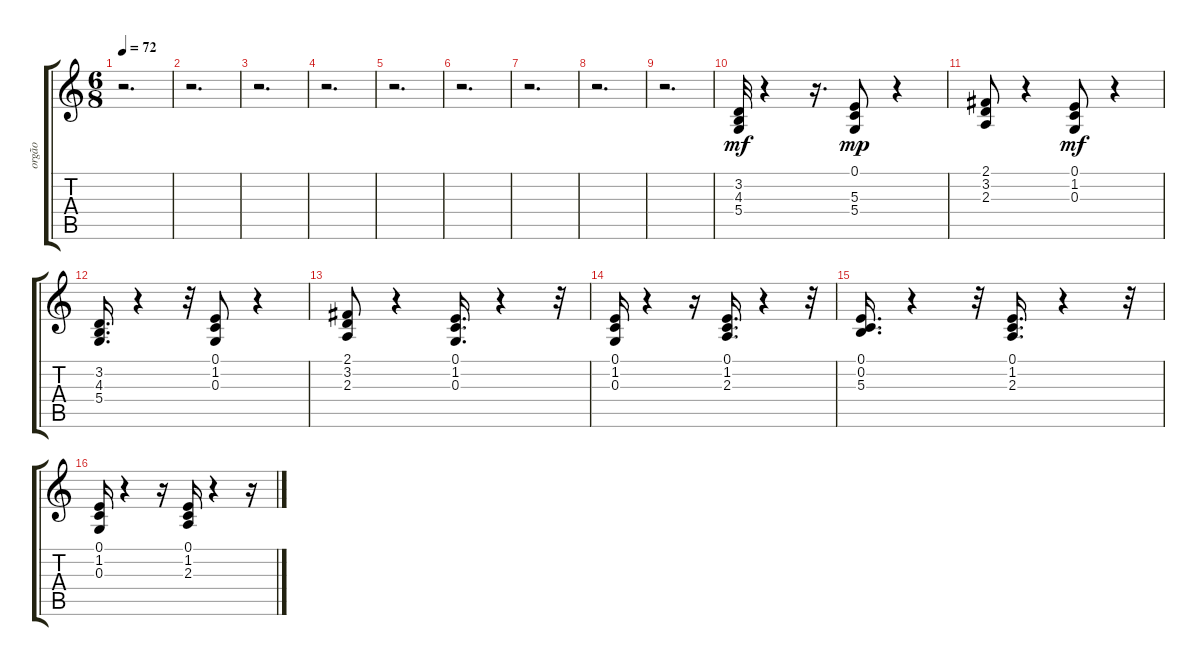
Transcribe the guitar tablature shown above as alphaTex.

\track ("orgão" "orgão") {instrument electricpiano2}
\staff {score tabs}
\tuning (E4 B3 G3 D3 A2 E2) {hide}
\ts (6 8)
\tempo 72
\clef g2
\ks c
r.2{d dy mf} |
r.2{d} |
r.2{d} |
r.2{d} |
r.2{d} |
r.2{d} |
r.2{d} |
r.2{d} |
r.2{d} |
(3.2 4.3 5.4).32 r.4 r.16{d} (0.1 5.3 5.4).8{dy mp} r.4 |
(2.1 3.2 2.3).8 r.4 (0.1 1.2 0.3).8{dy mf} r.4 |
(3.2 4.3 5.4).16{d} r.4 r.32 (0.1 1.2 0.3).8 r.4 |
(2.1 3.2 2.3).8 r.4 (0.1 1.2 0.3).16{d} r.4 r.32 |
(0.1 1.2 0.3).16 r.4 r.16 (0.1 1.2 2.3).16{d} r.4 r.32 |
(0.1 0.2 5.3).16{d} r.4 r.32 (0.1 1.2 2.3).16{d} r.4 r.32 |
(0.1 1.2 0.3).16 r.4 r.16 (0.1 1.2 2.3).16 r.4 r.16
